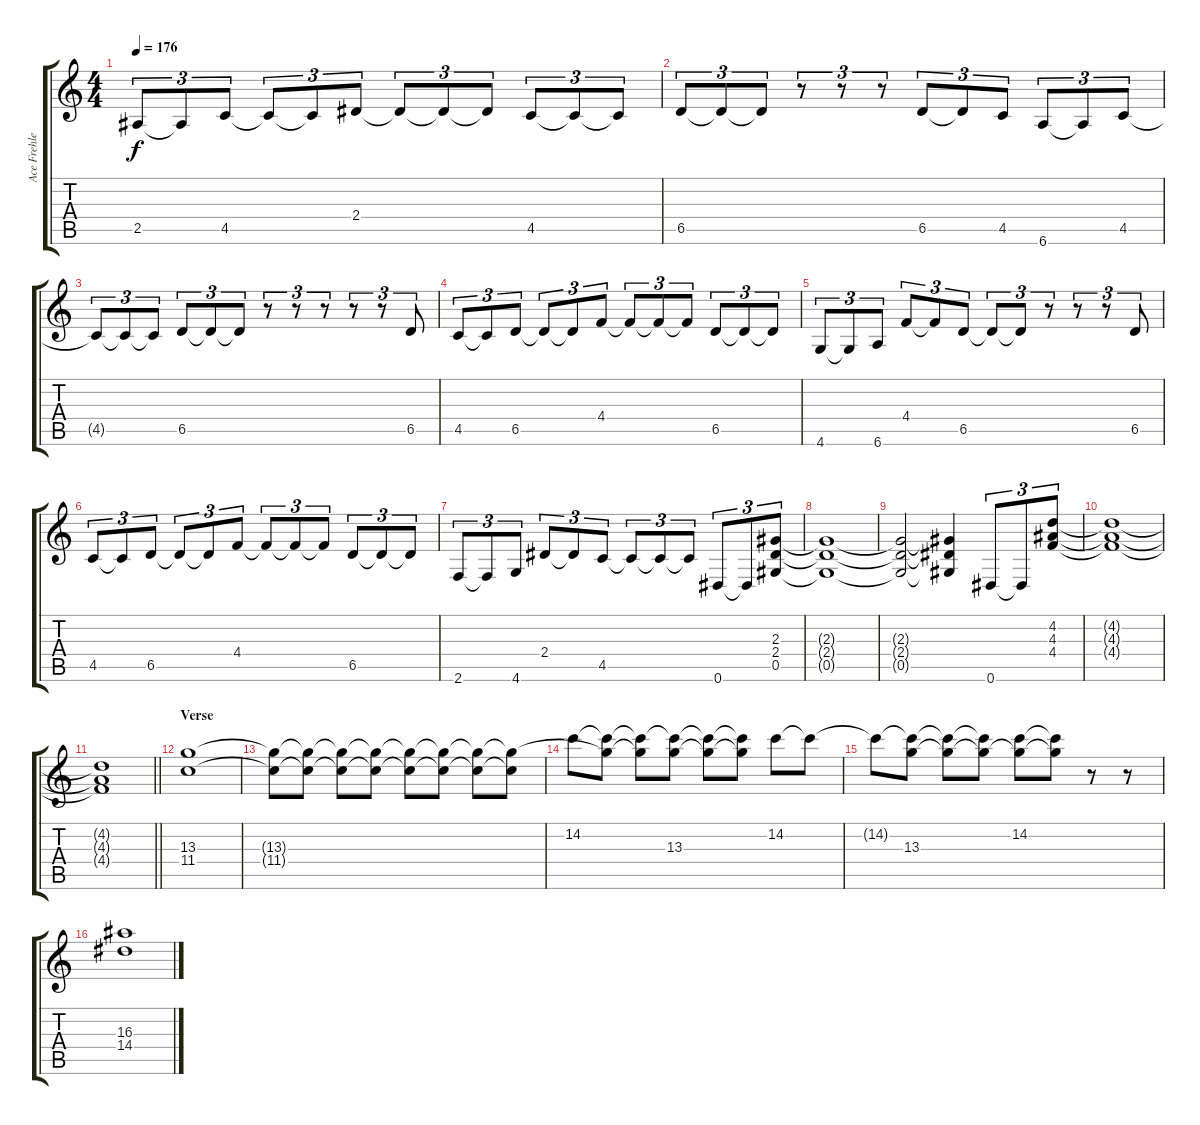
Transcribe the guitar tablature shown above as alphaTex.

\track ("Ace Frehley" "Ace Frehle") {instrument overdrivenguitar}
\staff {score tabs}
\tuning (Eb4 Bb3 Gb3 Db3 Ab2 Eb2) {hide}
\ts (4 4)
\tempo 176
\clef g2
\ks c
2.5.8{tu (3 2) dy f} 2.5{t}.8{tu (3 2)} 4.5.8{tu (3 2)} 4.5{t}.8{tu (3 2)} 4.5{t}.8{tu (3 2)} 2.4.8{tu (3 2)} 2.4{t}.8{tu (3 2)} 2.4{t}.8{tu (3 2)} 2.4{t}.8{tu (3 2)} 4.5.8{tu (3 2)} 4.5{t}.8{tu (3 2)} 4.5{t}.8{tu (3 2)} |
6.5.8{tu (3 2)} 6.5{t}.8{tu (3 2)} 6.5{t}.8{tu (3 2)} r.8{tu (3 2)} r.8{tu (3 2)} r.8{tu (3 2)} 6.5.8{tu (3 2)} 6.5{t}.8{tu (3 2)} 4.5.8{tu (3 2)} 6.6.8{tu (3 2)} 6.6{t}.8{tu (3 2)} 4.5.8{tu (3 2)} |
4.5{t}.8{tu (3 2)} 4.5{t}.8{tu (3 2)} 4.5{t}.8{tu (3 2)} 6.5.8{tu (3 2)} 6.5{t}.8{tu (3 2)} 6.5{t}.8{tu (3 2)} r.8{tu (3 2)} r.8{tu (3 2)} r.8{tu (3 2)} r.8{tu (3 2)} r.8{tu (3 2)} 6.5.8{tu (3 2)} |
4.5.8{tu (3 2)} 4.5{t}.8{tu (3 2)} 6.5.8{tu (3 2)} 6.5{t}.8{tu (3 2)} 6.5{t}.8{tu (3 2)} 4.4.8{tu (3 2)} 4.4{t}.8{tu (3 2)} 4.4{t}.8{tu (3 2)} 4.4{t}.8{tu (3 2)} 6.5.8{tu (3 2)} 6.5{t}.8{tu (3 2)} 6.5{t}.8{tu (3 2)} |
4.6.8{tu (3 2)} 4.6{t}.8{tu (3 2)} 6.6.8{tu (3 2)} 4.4.8{tu (3 2)} 4.4{t}.8{tu (3 2)} 6.5.8{tu (3 2)} 6.5{t}.8{tu (3 2)} 6.5{t}.8{tu (3 2)} r.8{tu (3 2)} r.8{tu (3 2)} r.8{tu (3 2)} 6.5.8{tu (3 2)} |
4.5.8{tu (3 2)} 4.5{t}.8{tu (3 2)} 6.5.8{tu (3 2)} 6.5{t}.8{tu (3 2)} 6.5{t}.8{tu (3 2)} 4.4.8{tu (3 2)} 4.4{t}.8{tu (3 2)} 4.4{t}.8{tu (3 2)} 4.4{t}.8{tu (3 2)} 6.5.8{tu (3 2)} 6.5{t}.8{tu (3 2)} 6.5{t}.8{tu (3 2)} |
2.6.8{tu (3 2)} 2.6{t}.8{tu (3 2)} 4.6.8{tu (3 2)} 2.4.8{tu (3 2)} 2.4{t}.8{tu (3 2)} 4.5.8{tu (3 2)} 4.5{t}.8{tu (3 2)} 4.5{t}.8{tu (3 2)} 4.5{t}.8{tu (3 2)} 0.6.8{tu (3 2)} 0.6{t}.8{tu (3 2)} (2.3 2.4 0.5).8{tu (3 2)} |
(2.3{t} 2.4{t} 0.5{t}).1 |
(2.3{t} 2.4{t} 0.5{t}).2 (2.3{t} 2.4{t} 0.5{t}).4 0.6.8{tu (3 2)} 0.6{t}.8{tu (3 2)} (4.2 4.3 4.4).8{tu (3 2)} |
(4.2{t} 4.3{t} 4.4{t}).1 |
\barLineRight lightlight
(4.2{t} 4.3{t} 4.4{t}).1 |
\section ("" "Verse ")
(13.3 11.4).1 |
(13.3{t} 11.4{t}).8 (13.3{t} 11.4{t}).8 (13.3{t} 11.4{t}).8 (13.3{t} 11.4{t}).8 (13.3{t} 11.4{t}).8 (13.3{t} 11.4{t}).8 (13.3{t} 11.4{t}).8 (13.3{t} 11.4{t}).8 |
14.2.8 (14.2{t} 13.3{t}).8 (14.2{t} 13.3{t}).8 (14.2{t} 13.3).8 (14.2{t} 13.3{t}).8 (14.2{t} 13.3{t}).8 14.2.8 14.2{t}.8 |
14.2{t}.8 (14.2{t} 13.3).8 (14.2{t} 13.3{t}).8 (14.2{t} 13.3{t}).8 (14.2 13.3{t}).8 (14.2{t} 13.3{t}).8 r.8 r.8 |
(16.3 14.4).1
